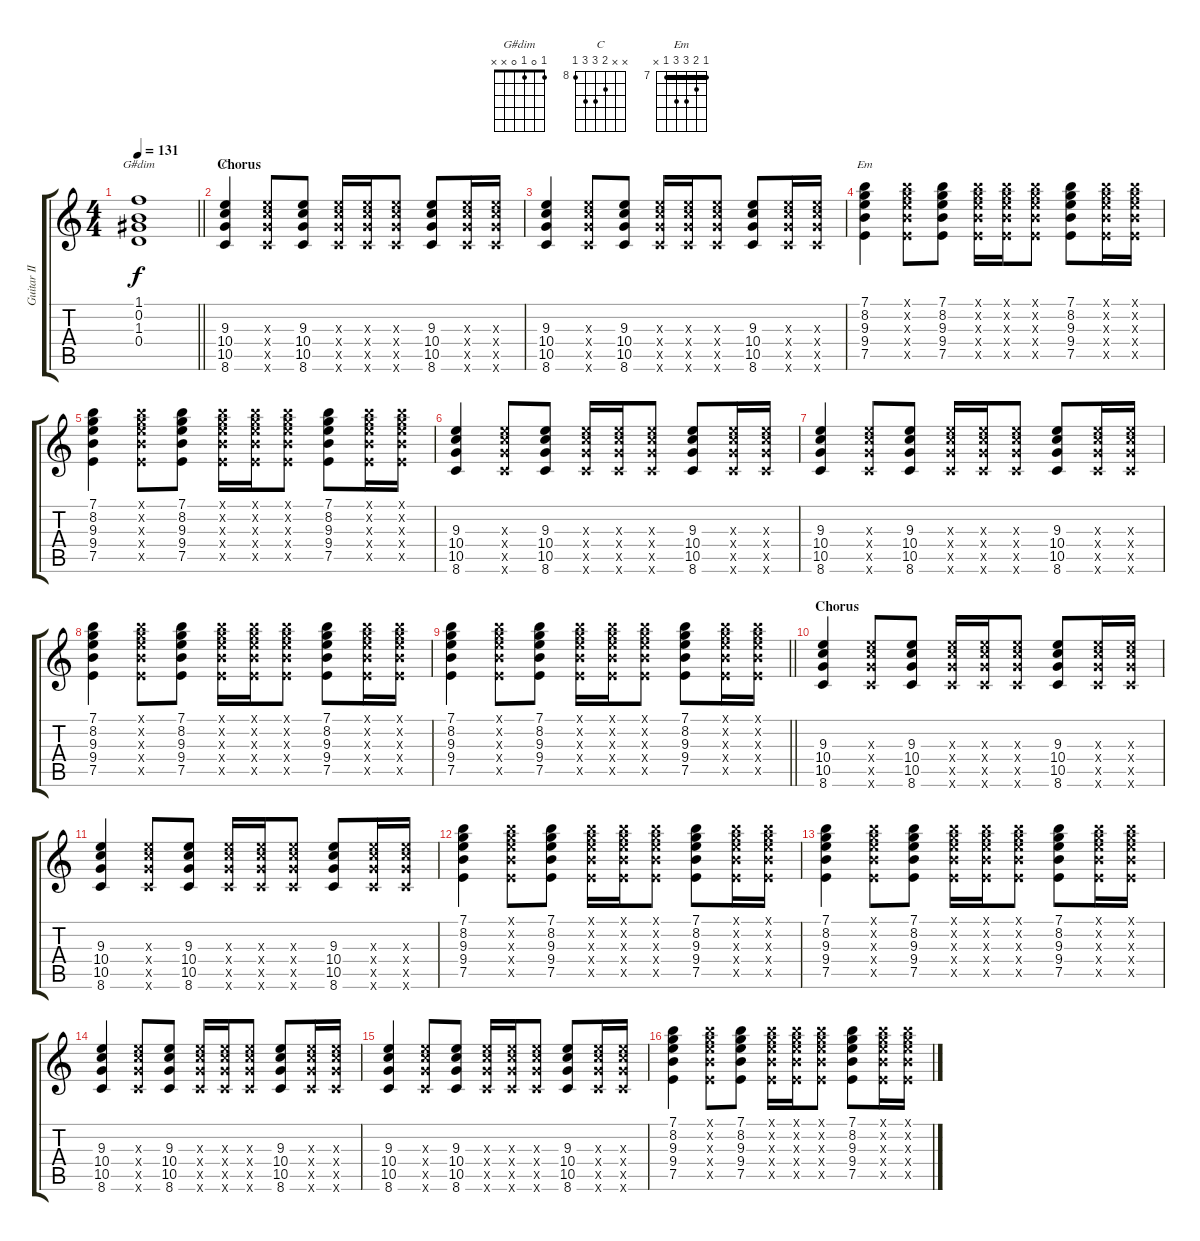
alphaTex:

\track ("Guitar II" "Guitar II") {instrument overdrivenguitar}
\staff {score tabs}
\tuning (E4 B3 G3 D3 A2 E2) {hide}
\chord ("G#dim" 1 0 1 0 x x)
\chord ("C" x x 9 10 10 8) {firstfret 8}
\chord ("Em" 7 8 9 9 7 x) {firstfret 7 barre 7}
\ts (4 4)
\tempo 131
\clef g2
\barLineRight lightlight
\ks c
(1.1 0.2 1.3 0.4).1{ch "G#dim" dy f} |
\section ("" "Chorus")
(9.3 10.4 10.5 8.6).4{ch "C"} (9.3{x} 10.4{x} 10.5{x} 8.6{x}).8 (9.3 10.4 10.5 8.6).8 (9.3{x} 10.4{x} 10.5{x} 8.6{x}).16 (9.3{x} 10.4{x} 10.5{x} 8.6{x}).16 (9.3{x} 10.4{x} 10.5{x} 8.6{x}).8 (9.3 10.4 10.5 8.6).8 (9.3{x} 10.4{x} 10.5{x} 8.6{x}).16 (9.3{x} 10.4{x} 10.5{x} 8.6{x}).16 |
(9.3 10.4 10.5 8.6).4 (9.3{x} 10.4{x} 10.5{x} 8.6{x}).8 (9.3 10.4 10.5 8.6).8 (9.3{x} 10.4{x} 10.5{x} 8.6{x}).16 (9.3{x} 10.4{x} 10.5{x} 8.6{x}).16 (9.3{x} 10.4{x} 10.5{x} 8.6{x}).8 (9.3 10.4 10.5 8.6).8 (9.3{x} 10.4{x} 10.5{x} 8.6{x}).16 (9.3{x} 10.4{x} 10.5{x} 8.6{x}).16 |
(7.1 8.2 9.3 9.4 7.5).4{ch "Em"} (7.1{x} 8.2{x} 9.3{x} 9.4{x} 7.5{x}).8 (7.1 8.2 9.3 9.4 7.5).8 (7.1{x} 8.2{x} 9.3{x} 9.4{x} 7.5{x}).16 (7.1{x} 8.2{x} 9.3{x} 9.4{x} 7.5{x}).16 (7.1{x} 8.2{x} 9.3{x} 9.4{x} 7.5{x}).8 (7.1 8.2 9.3 9.4 7.5).8 (7.1{x} 8.2{x} 9.3{x} 9.4{x} 7.5{x}).16 (7.1{x} 8.2{x} 9.3{x} 9.4{x} 7.5{x}).16 |
(7.1 8.2 9.3 9.4 7.5).4 (7.1{x} 8.2{x} 9.3{x} 9.4{x} 7.5{x}).8 (7.1 8.2 9.3 9.4 7.5).8 (7.1{x} 8.2{x} 9.3{x} 9.4{x} 7.5{x}).16 (7.1{x} 8.2{x} 9.3{x} 9.4{x} 7.5{x}).16 (7.1{x} 8.2{x} 9.3{x} 9.4{x} 7.5{x}).8 (7.1 8.2 9.3 9.4 7.5).8 (7.1{x} 8.2{x} 9.3{x} 9.4{x} 7.5{x}).16 (7.1{x} 8.2{x} 9.3{x} 9.4{x} 7.5{x}).16 |
(9.3 10.4 10.5 8.6).4 (9.3{x} 10.4{x} 10.5{x} 8.6{x}).8 (9.3 10.4 10.5 8.6).8 (9.3{x} 10.4{x} 10.5{x} 8.6{x}).16 (9.3{x} 10.4{x} 10.5{x} 8.6{x}).16 (9.3{x} 10.4{x} 10.5{x} 8.6{x}).8 (9.3 10.4 10.5 8.6).8 (9.3{x} 10.4{x} 10.5{x} 8.6{x}).16 (9.3{x} 10.4{x} 10.5{x} 8.6{x}).16 |
(9.3 10.4 10.5 8.6).4 (9.3{x} 10.4{x} 10.5{x} 8.6{x}).8 (9.3 10.4 10.5 8.6).8 (9.3{x} 10.4{x} 10.5{x} 8.6{x}).16 (9.3{x} 10.4{x} 10.5{x} 8.6{x}).16 (9.3{x} 10.4{x} 10.5{x} 8.6{x}).8 (9.3 10.4 10.5 8.6).8 (9.3{x} 10.4{x} 10.5{x} 8.6{x}).16 (9.3{x} 10.4{x} 10.5{x} 8.6{x}).16 |
(7.1 8.2 9.3 9.4 7.5).4 (7.1{x} 8.2{x} 9.3{x} 9.4{x} 7.5{x}).8 (7.1 8.2 9.3 9.4 7.5).8 (7.1{x} 8.2{x} 9.3{x} 9.4{x} 7.5{x}).16 (7.1{x} 8.2{x} 9.3{x} 9.4{x} 7.5{x}).16 (7.1{x} 8.2{x} 9.3{x} 9.4{x} 7.5{x}).8 (7.1 8.2 9.3 9.4 7.5).8 (7.1{x} 8.2{x} 9.3{x} 9.4{x} 7.5{x}).16 (7.1{x} 8.2{x} 9.3{x} 9.4{x} 7.5{x}).16 |
\barLineRight lightlight
(7.1 8.2 9.3 9.4 7.5).4 (7.1{x} 8.2{x} 9.3{x} 9.4{x} 7.5{x}).8 (7.1 8.2 9.3 9.4 7.5).8 (7.1{x} 8.2{x} 9.3{x} 9.4{x} 7.5{x}).16 (7.1{x} 8.2{x} 9.3{x} 9.4{x} 7.5{x}).16 (7.1{x} 8.2{x} 9.3{x} 9.4{x} 7.5{x}).8 (7.1 8.2 9.3 9.4 7.5).8 (7.1{x} 8.2{x} 9.3{x} 9.4{x} 7.5{x}).16 (7.1{x} 8.2{x} 9.3{x} 9.4{x} 7.5{x}).16 |
\section ("" "Chorus")
(9.3 10.4 10.5 8.6).4 (9.3{x} 10.4{x} 10.5{x} 8.6{x}).8 (9.3 10.4 10.5 8.6).8 (9.3{x} 10.4{x} 10.5{x} 8.6{x}).16 (9.3{x} 10.4{x} 10.5{x} 8.6{x}).16 (9.3{x} 10.4{x} 10.5{x} 8.6{x}).8 (9.3 10.4 10.5 8.6).8 (9.3{x} 10.4{x} 10.5{x} 8.6{x}).16 (9.3{x} 10.4{x} 10.5{x} 8.6{x}).16 |
(9.3 10.4 10.5 8.6).4 (9.3{x} 10.4{x} 10.5{x} 8.6{x}).8 (9.3 10.4 10.5 8.6).8 (9.3{x} 10.4{x} 10.5{x} 8.6{x}).16 (9.3{x} 10.4{x} 10.5{x} 8.6{x}).16 (9.3{x} 10.4{x} 10.5{x} 8.6{x}).8 (9.3 10.4 10.5 8.6).8 (9.3{x} 10.4{x} 10.5{x} 8.6{x}).16 (9.3{x} 10.4{x} 10.5{x} 8.6{x}).16 |
(7.1 8.2 9.3 9.4 7.5).4 (7.1{x} 8.2{x} 9.3{x} 9.4{x} 7.5{x}).8 (7.1 8.2 9.3 9.4 7.5).8 (7.1{x} 8.2{x} 9.3{x} 9.4{x} 7.5{x}).16 (7.1{x} 8.2{x} 9.3{x} 9.4{x} 7.5{x}).16 (7.1{x} 8.2{x} 9.3{x} 9.4{x} 7.5{x}).8 (7.1 8.2 9.3 9.4 7.5).8 (7.1{x} 8.2{x} 9.3{x} 9.4{x} 7.5{x}).16 (7.1{x} 8.2{x} 9.3{x} 9.4{x} 7.5{x}).16 |
(7.1 8.2 9.3 9.4 7.5).4 (7.1{x} 8.2{x} 9.3{x} 9.4{x} 7.5{x}).8 (7.1 8.2 9.3 9.4 7.5).8 (7.1{x} 8.2{x} 9.3{x} 9.4{x} 7.5{x}).16 (7.1{x} 8.2{x} 9.3{x} 9.4{x} 7.5{x}).16 (7.1{x} 8.2{x} 9.3{x} 9.4{x} 7.5{x}).8 (7.1 8.2 9.3 9.4 7.5).8 (7.1{x} 8.2{x} 9.3{x} 9.4{x} 7.5{x}).16 (7.1{x} 8.2{x} 9.3{x} 9.4{x} 7.5{x}).16 |
(9.3 10.4 10.5 8.6).4 (9.3{x} 10.4{x} 10.5{x} 8.6{x}).8 (9.3 10.4 10.5 8.6).8 (9.3{x} 10.4{x} 10.5{x} 8.6{x}).16 (9.3{x} 10.4{x} 10.5{x} 8.6{x}).16 (9.3{x} 10.4{x} 10.5{x} 8.6{x}).8 (9.3 10.4 10.5 8.6).8 (9.3{x} 10.4{x} 10.5{x} 8.6{x}).16 (9.3{x} 10.4{x} 10.5{x} 8.6{x}).16 |
(9.3 10.4 10.5 8.6).4 (9.3{x} 10.4{x} 10.5{x} 8.6{x}).8 (9.3 10.4 10.5 8.6).8 (9.3{x} 10.4{x} 10.5{x} 8.6{x}).16 (9.3{x} 10.4{x} 10.5{x} 8.6{x}).16 (9.3{x} 10.4{x} 10.5{x} 8.6{x}).8 (9.3 10.4 10.5 8.6).8 (9.3{x} 10.4{x} 10.5{x} 8.6{x}).16 (9.3{x} 10.4{x} 10.5{x} 8.6{x}).16 |
(7.1 8.2 9.3 9.4 7.5).4 (7.1{x} 8.2{x} 9.3{x} 9.4{x} 7.5{x}).8 (7.1 8.2 9.3 9.4 7.5).8 (7.1{x} 8.2{x} 9.3{x} 9.4{x} 7.5{x}).16 (7.1{x} 8.2{x} 9.3{x} 9.4{x} 7.5{x}).16 (7.1{x} 8.2{x} 9.3{x} 9.4{x} 7.5{x}).8 (7.1 8.2 9.3 9.4 7.5).8 (7.1{x} 8.2{x} 9.3{x} 9.4{x} 7.5{x}).16 (7.1{x} 8.2{x} 9.3{x} 9.4{x} 7.5{x}).16
